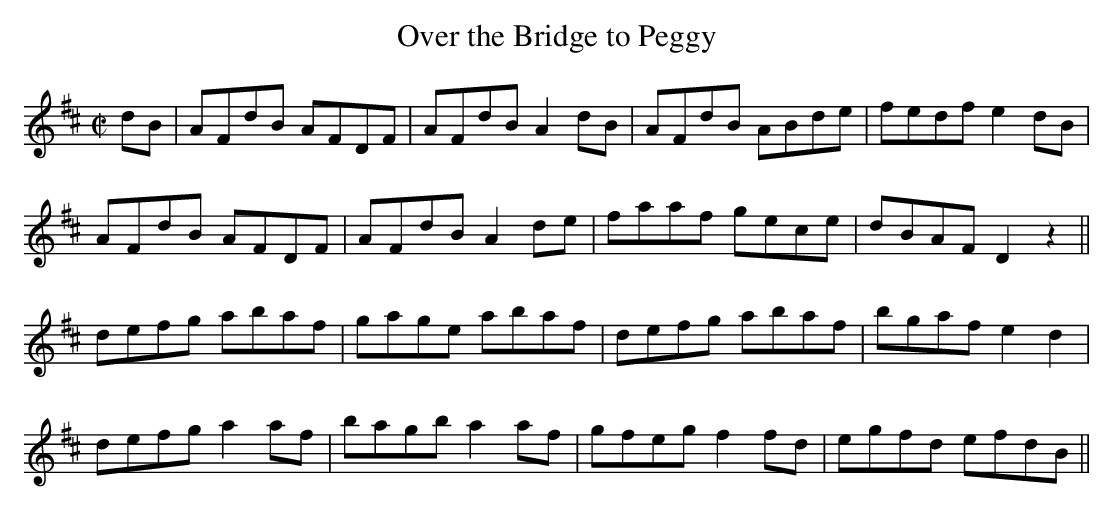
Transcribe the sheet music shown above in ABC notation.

X:1
T: Over the Bridge to Peggy
M: C|
L: 1/8
K: D
dB|AFdB AFDF|AFdBA2dB|AFdB ABde|fedfe2dB|
AFdB AFDF|AFdBA2de|faaf gece|dBAFD2z2||
defg abaf|gage abaf|defg abaf|bgafe2d2|
defga2af|bagba2af|gfegf2fd|egfd efdB||
